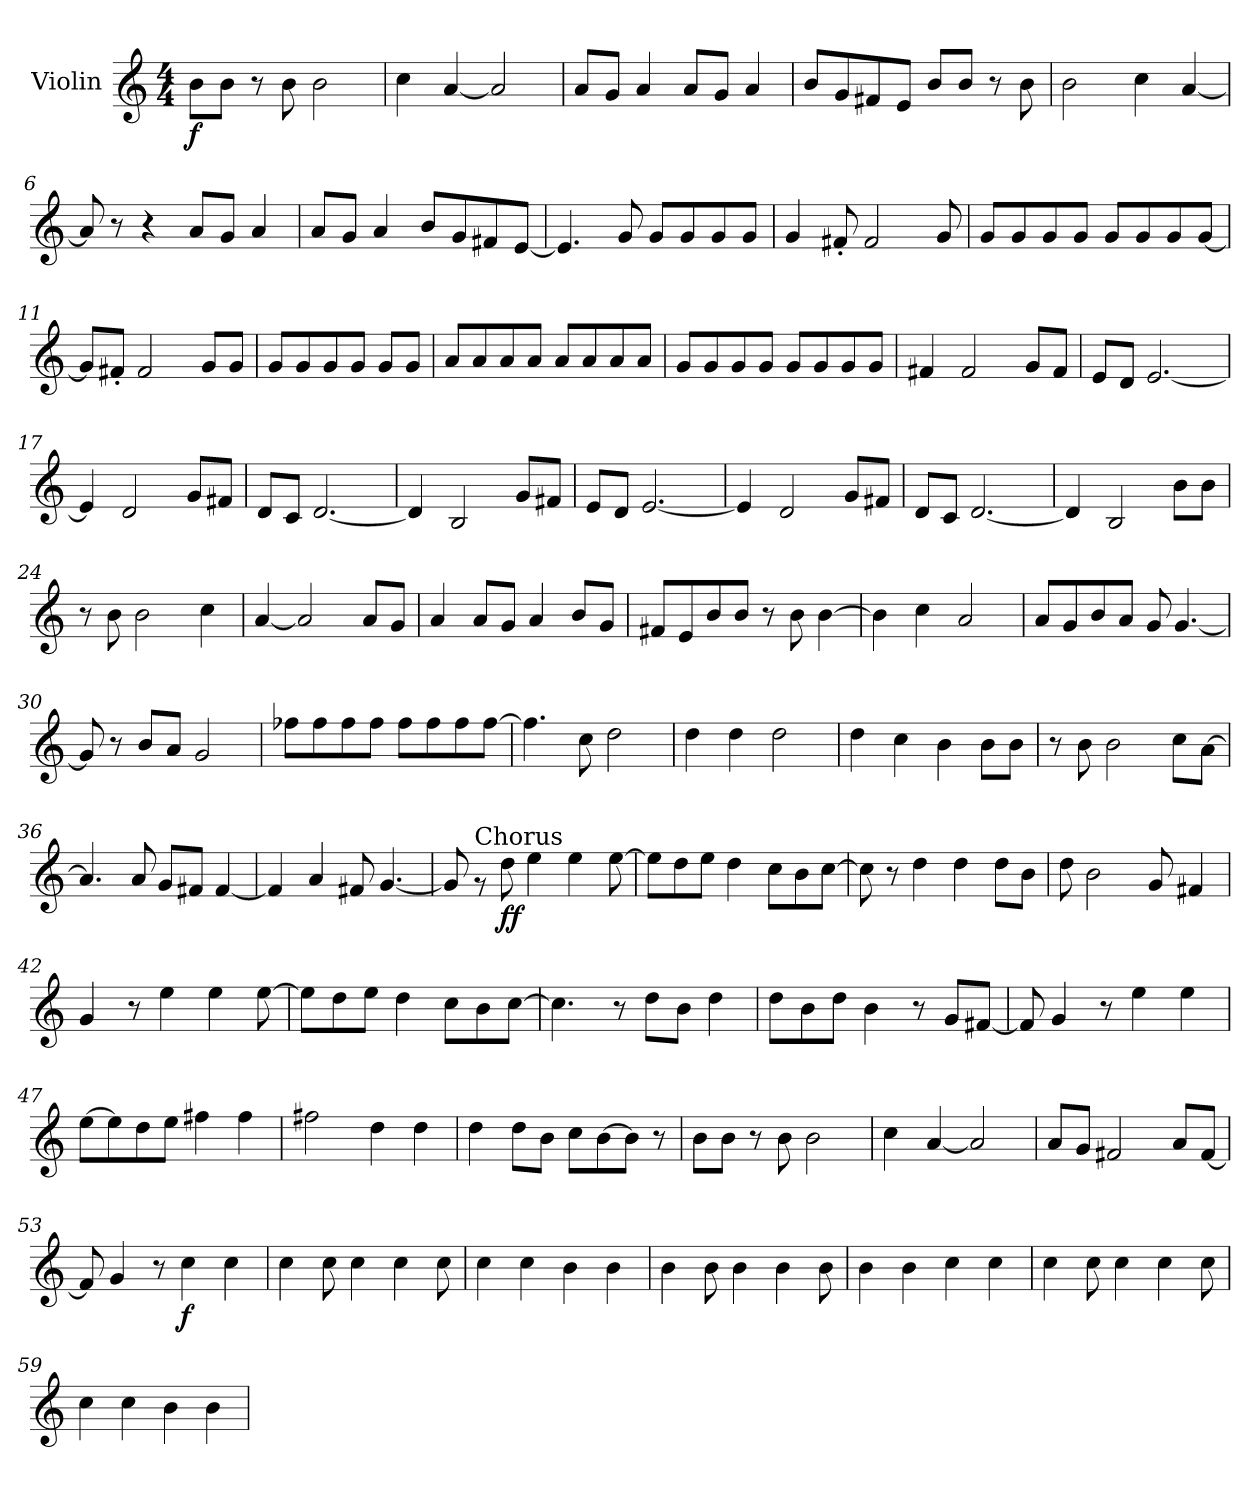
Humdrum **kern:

**kern	**dynam
*part1	*part1
*staff1	*staff1
*I"Violin	*
*I'Vln.	*
*clefG2	*
*k[]	*
*M4/4	*
=1	=1
!	!LO:DY:b
8b\L	f
8b\J	.
8r	.
8b\	.
2b\	.
=2	=2
4cc\	.
[4a/	.
2a/]	.
=3	=3
8a/L	.
8g/J	.
4a/	.
8a/L	.
8g/J	.
4a/	.
=4	=4
8b/L	.
8g/	.
8f#X/	.
8e/J	.
8b/L	.
8b/J	.
8r	.
8b\	.
=5	=5
2b\	.
4cc\	.
[4a/	.
=6	=6
8a/]	.
8r	.
4r	.
8a/L	.
8g/J	.
4a/	.
=7	=7
8a/L	.
8g/J	.
4a/	.
8b/L	.
8g/	.
8f#X/	.
[8e/J	.
!!LO:LB:g=z
=8	=8
4.e/]	.
8g/	.
8g/L	.
8g/	.
8g/	.
8g/J	.
=9	=9
4g/	.
8f#X'/	.
2f#/	.
8g/	.
=10	=10
8g/L	.
8g/	.
8g/	.
8g/J	.
8g/L	.
8g/	.
8g/	.
[8g/J	.
=11	=11
8g/L]	.
8f#X'/J	.
2f#/	.
8g/L	.
8g/J	.
=12	=12
8g/L	.
8g/	.
8g/	.
8g/J	.
8g/L	.
8g/J	.
=13	=13
8a/L	.
8a/	.
8a/	.
8a/J	.
8a/L	.
8a/	.
8a/	.
8a/J	.
!!LO:LB:g=z
=14	=14
8g/L	.
8g/	.
8g/	.
8g/J	.
8g/L	.
8g/	.
8g/	.
8g/J	.
=15	=15
4f#X/	.
2f#/	.
8g/L	.
8f#/J	.
=16	=16
8e/L	.
8d/J	.
[2.e/	.
=17	=17
4e/]	.
2d/	.
8g/L	.
8f#X/J	.
=18	=18
8d/L	.
8c/J	.
[2.d/	.
=19	=19
4d/]	.
2B/	.
8g/L	.
8f#X/J	.
=20	=20
8e/L	.
8d/J	.
[2.e/	.
=21	=21
4e/]	.
2d/	.
8g/L	.
8f#X/J	.
=22	=22
8d/L	.
8c/J	.
[2.d/	.
!!LO:LB:g=z
=23	=23
4d/]	.
2B/	.
8b\L	.
8b\J	.
=24	=24
8r	.
8b\	.
2b\	.
4cc\	.
=25	=25
[4a/	.
2a/]	.
8a/L	.
8g/J	.
=26	=26
4a/	.
8a/L	.
8g/J	.
4a/	.
8b/L	.
8g/J	.
=27	=27
8f#X/L	.
8e/	.
8b/	.
8b/J	.
8r	.
8b\	.
[4b\	.
=28	=28
4b\]	.
4cc\	.
2a/	.
=29	=29
8a/L	.
8g/	.
8b/	.
8a/J	.
8g/	.
[4.g/	.
=30	=30
8g/]	.
8r	.
8b/L	.
8a/J	.
2g/	.
!!LO:LB:g=z
=31	=31
8ff-X\L	.
8ff-\	.
8ff-\	.
8ff-\J	.
8ff-\L	.
8ff-\	.
8ff-\	.
[8ff-\J	.
=32	=32
4.ff-\]	.
8cc\	.
2dd\	.
=33	=33
4dd\	.
4dd\	.
2dd\	.
=34	=34
4dd\	.
4cc\	.
4b\	.
8b\L	.
8b\J	.
=35	=35
8r	.
8b\	.
2b\	.
8cc\L	.
[8a\J	.
=36	=36
4.a/]	.
8a/	.
8g/L	.
8f#X/J	.
[4f#/	.
=37	=37
4f#/]	.
4a/	.
8f#X/	.
[4.g/	.
=38	=38
8g/]	.
!LO:TX:a:t=Chorus	!
8rg	.
!	!LO:DY:b
8dd\	ff
4ee\	.
4ee\	.
[8ee\	.
!!LO:LB:g=z
=39	=39
8ee\L]	.
8dd\	.
8ee\J	.
4dd\	.
8cc\L	.
8b\	.
[8cc\J	.
=40	=40
8cc\]	.
8r	.
4dd\	.
4dd\	.
8dd\L	.
8b\J	.
=41	=41
8dd\	.
2b\	.
8g/	.
4f#X/	.
=42	=42
4g/	.
8r	.
4ee\	.
4ee\	.
[8ee\	.
=43	=43
8ee\L]	.
8dd\	.
8ee\J	.
4dd\	.
8cc\L	.
8b\	.
[8cc\J	.
=44	=44
4.cc\]	.
8r	.
8dd\L	.
8b\J	.
4dd\	.
=45	=45
8dd\L	.
8b\	.
8dd\J	.
4b\	.
8r	.
8g/L	.
[8f#X/J	.
!!LO:LB:g=z
=46	=46
8f#/]	.
4g/	.
8r	.
4ee\	.
4ee\	.
=47	=47
[8ee\L	.
8ee\]	.
8dd\	.
8ee\J	.
4ff#X\	.
4ff#\	.
=48	=48
2ff#X\	.
4dd\	.
4dd\	.
=49	=49
4dd\	.
8dd\L	.
8b\J	.
8cc\L	.
[8b\	.
8b\J]	.
8r	.
=50	=50
8b\L	.
8b\J	.
8r	.
8b\	.
2b\	.
=51	=51
4cc\	.
[4a/	.
2a/]	.
=52	=52
8a/L	.
8g/J	.
2f#X/	.
8a/L	.
[8f#/J	.
=53	=53
8f#/]	.
4g/	.
8r	.
!	!LO:DY:b
4cc\	f
4cc\	.
!!LO:LB:g=z
=54	=54
4cc\	.
8cc\	.
4cc\	.
4cc\	.
8cc\	.
=55	=55
4cc\	.
4cc\	.
4b\	.
4b\	.
=56	=56
4b\	.
8b\	.
4b\	.
4b\	.
8b\	.
=57	=57
4b\	.
4b\	.
4cc\	.
4cc\	.
=58	=58
4cc\	.
8cc\	.
4cc\	.
4cc\	.
8cc\	.
=59	=59
4cc\	.
4cc\	.
4b\	.
4b\	.
=	=
*-	*-
